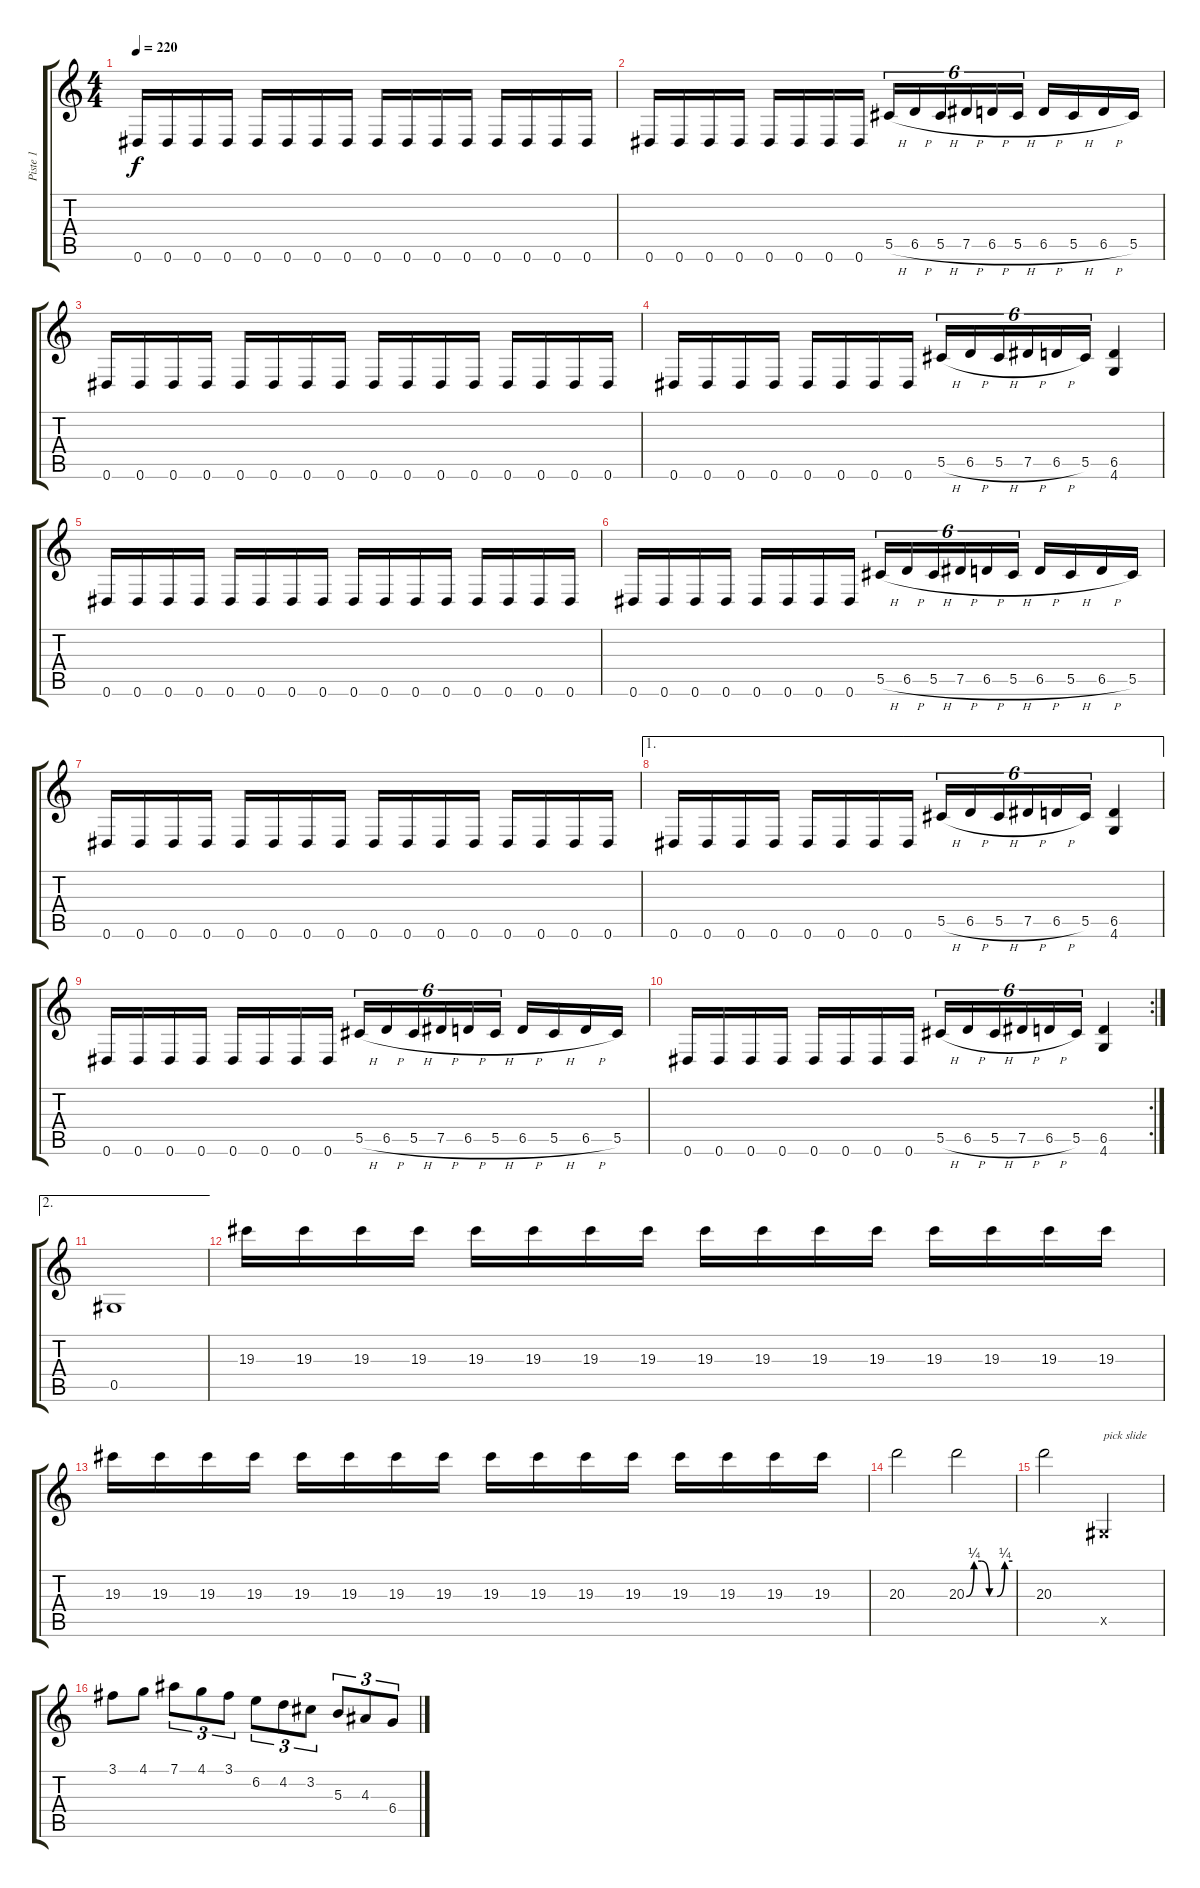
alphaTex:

\track ("Piste 1" "Piste 1") {instrument distortionguitar}
\staff {score tabs}
\tuning (Eb4 Bb3 Gb3 Db3 Ab2 Eb2) {hide}
\ts (4 4)
\tempo 220
\clef g2
\ks c
0.6.16{dy f} 0.6.16 0.6.16 0.6.16 0.6.16 0.6.16 0.6.16 0.6.16 0.6.16 0.6.16 0.6.16 0.6.16 0.6.16 0.6.16 0.6.16 0.6.16 |
0.6.16 0.6.16 0.6.16 0.6.16 0.6.16 0.6.16 0.6.16 0.6.16 5.5{h}.16{tu (6 4)} 6.5{h}.16{tu (6 4)} 5.5{h}.16{tu (6 4)} 7.5{h}.16{tu (6 4)} 6.5{h}.16{tu (6 4)} 5.5{h}.16{tu (6 4)} 6.5{h}.16 5.5{h}.16 6.5{h}.16 5.5.16 |
0.6.16 0.6.16 0.6.16 0.6.16 0.6.16 0.6.16 0.6.16 0.6.16 0.6.16 0.6.16 0.6.16 0.6.16 0.6.16 0.6.16 0.6.16 0.6.16 |
0.6.16 0.6.16 0.6.16 0.6.16 0.6.16 0.6.16 0.6.16 0.6.16 5.5{h}.16{tu (6 4)} 6.5{h}.16{tu (6 4)} 5.5{h}.16{tu (6 4)} 7.5{h}.16{tu (6 4)} 6.5{h}.16{tu (6 4)} 5.5.16{tu (6 4)} (6.5 4.6).4 |
0.6.16 0.6.16 0.6.16 0.6.16 0.6.16 0.6.16 0.6.16 0.6.16 0.6.16 0.6.16 0.6.16 0.6.16 0.6.16 0.6.16 0.6.16 0.6.16 |
0.6.16 0.6.16 0.6.16 0.6.16 0.6.16 0.6.16 0.6.16 0.6.16 5.5{h}.16{tu (6 4)} 6.5{h}.16{tu (6 4)} 5.5{h}.16{tu (6 4)} 7.5{h}.16{tu (6 4)} 6.5{h}.16{tu (6 4)} 5.5{h}.16{tu (6 4)} 6.5{h}.16 5.5{h}.16 6.5{h}.16 5.5.16 |
0.6.16 0.6.16 0.6.16 0.6.16 0.6.16 0.6.16 0.6.16 0.6.16 0.6.16 0.6.16 0.6.16 0.6.16 0.6.16 0.6.16 0.6.16 0.6.16 |
\ae 1
0.6.16 0.6.16 0.6.16 0.6.16 0.6.16 0.6.16 0.6.16 0.6.16 5.5{h}.16{tu (6 4)} 6.5{h}.16{tu (6 4)} 5.5{h}.16{tu (6 4)} 7.5{h}.16{tu (6 4)} 6.5{h}.16{tu (6 4)} 5.5.16{tu (6 4)} (6.5 4.6).4 |
0.6.16 0.6.16 0.6.16 0.6.16 0.6.16 0.6.16 0.6.16 0.6.16 5.5{h}.16{tu (6 4)} 6.5{h}.16{tu (6 4)} 5.5{h}.16{tu (6 4)} 7.5{h}.16{tu (6 4)} 6.5{h}.16{tu (6 4)} 5.5{h}.16{tu (6 4)} 6.5{h}.16 5.5{h}.16 6.5{h}.16 5.5.16 |
\rc 2
0.6.16 0.6.16 0.6.16 0.6.16 0.6.16 0.6.16 0.6.16 0.6.16 5.5{h}.16{tu (6 4)} 6.5{h}.16{tu (6 4)} 5.5{h}.16{tu (6 4)} 7.5{h}.16{tu (6 4)} 6.5{h}.16{tu (6 4)} 5.5.16{tu (6 4)} (6.5 4.6).4 |
\ae 2
0.5.1 |
19.3.16 19.3.16 19.3.16 19.3.16 19.3.16 19.3.16 19.3.16 19.3.16 19.3.16 19.3.16 19.3.16 19.3.16 19.3.16 19.3.16 19.3.16 19.3.16 |
19.3.16 19.3.16 19.3.16 19.3.16 19.3.16 19.3.16 19.3.16 19.3.16 19.3.16 19.3.16 19.3.16 19.3.16 19.3.16 19.3.16 19.3.16 19.3.16 |
20.3.2 20.3{be (custom 0 0 10 1 20 1 30 0 40 0 50 1 60 1)}.2 |
20.3.2 0.5{x}.2{txt "pick slide"} |
3.1.8 4.1.8 7.1.8{tu (3 2)} 4.1.8{tu (3 2)} 3.1.8{tu (3 2)} 6.2.8{tu (3 2)} 4.2.8{tu (3 2)} 3.2.8{tu (3 2)} 5.3.8{tu (3 2)} 4.3.8{tu (3 2)} 6.4.8{tu (3 2)}
